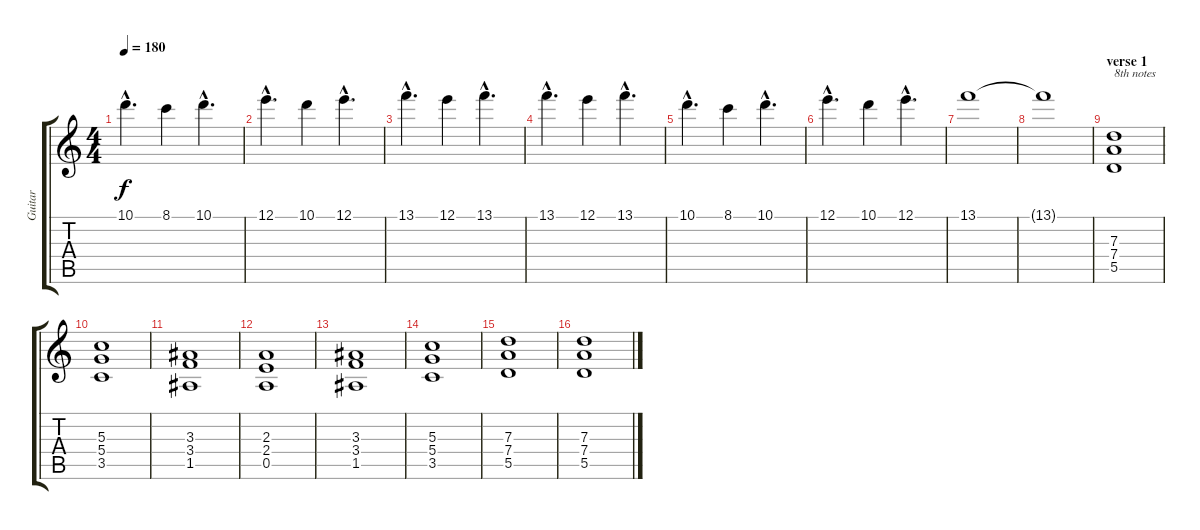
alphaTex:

\track ("Guitar" "Guitar") {instrument overdrivenguitar}
\staff {score tabs}
\tuning (E4 B3 G3 D3 A2 E2) {hide}
\ts (4 4)
\tempo 180
\clef g2
\ks c
10.1{hac}.4{d dy f} 8.1.4 10.1{hac}.4{d} |
12.1{hac}.4{d} 10.1.4 12.1{hac}.4{d} |
13.1{hac}.4{d} 12.1.4 13.1{hac}.4{d} |
13.1{hac}.4{d} 12.1.4 13.1{hac}.4{d} |
10.1{hac}.4{d} 8.1.4 10.1{hac}.4{d} |
12.1{hac}.4{d} 10.1.4 12.1{hac}.4{d} |
13.1.1 |
13.1{t}.1 |
\section ("" "verse 1")
(7.3 7.4 5.5).1{txt "8th notes"} |
(5.3 5.4 3.5).1 |
(3.3 3.4 1.5).1 |
(2.3 2.4 0.5).1 |
(3.3 3.4 1.5).1 |
(5.3 5.4 3.5).1 |
(7.3 7.4 5.5).1 |
(7.3 7.4 5.5).1
